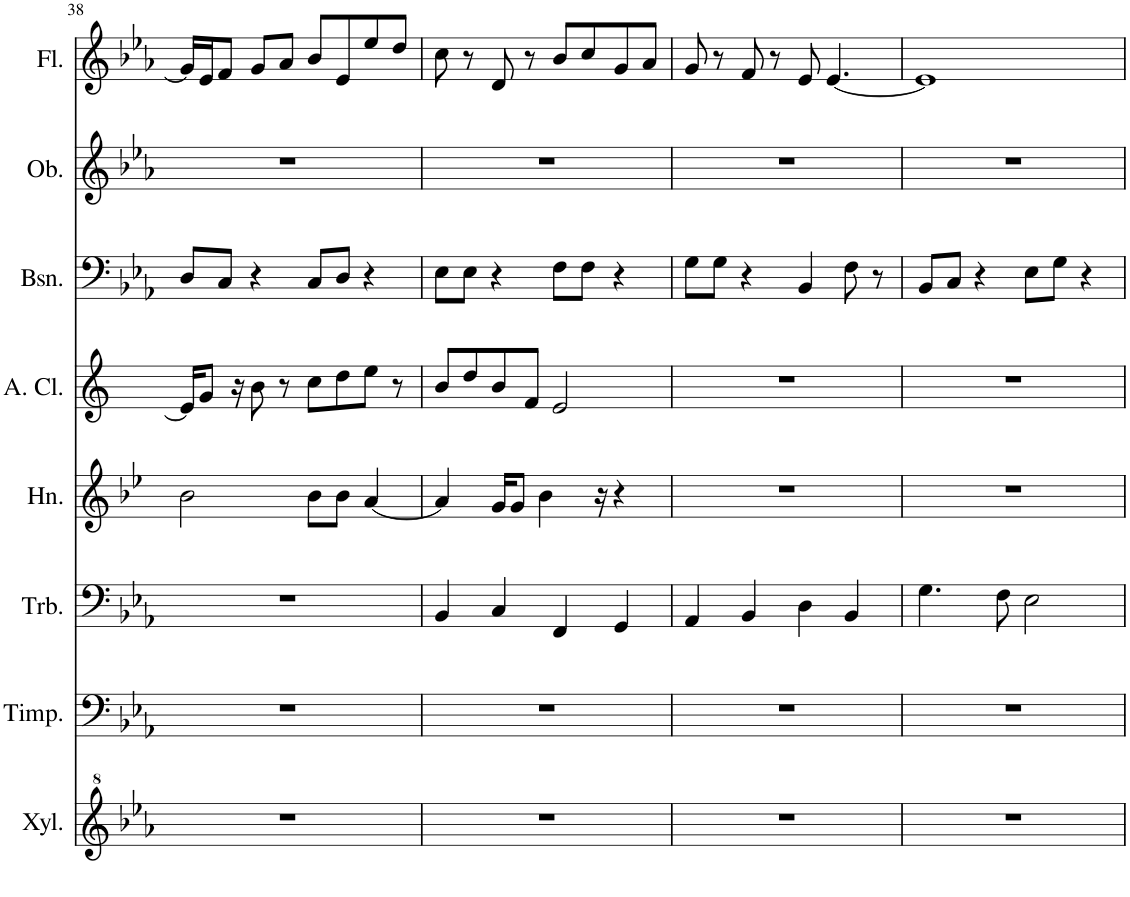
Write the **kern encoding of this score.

**kern	**kern	**kern	**kern	**kern	**kern	**kern	**kern
*part8	*part7	*part6	*part5	*part4	*part3	*part2	*part1
*staff8	*staff7	*staff6	*staff5	*staff4	*staff3	*staff2	*staff1
*I"Xylophone	*I"Timpani	*I"Trombone	*I"Horn	*I"Alto Clarinet	*I"Bassoon	*I"Oboe	*I"Flute
*I'Xyl.	*I'Timp.	*I'Trb.	*I'Hn.	*I'A. Cl.	*I'Bsn.	*I'Ob.	*I'Fl.
!!LO:PB:g=z
*clefG^2	*clefF4	*clefF4	*clefG2	*clefG2	*clefF4	*clefG2	*clefG2
*	*	*	*Trd4c7	*Trd5c9	*	*	*
*k[b-e-a-]	*k[b-e-a-]	*k[b-e-a-]	*k[b-e-]	*k[]	*k[b-e-a-]	*k[b-e-a-]	*k[b-e-a-]
*M4/4	*M4/4	*M4/4	*M4/4	*M4/4	*M4/4	*M4/4	*M4/4
=38	=38	=38	=38	=38	=38	=38	=38
1r	1r	1r	2b-\	16e/KL]	8D/L	1r	16g/LL]
.	.	.	.	8g/J	.	.	16e-/J
.	.	.	.	.	8C/J	.	8f/J
.	.	.	.	16r	.	.	.
.	.	.	.	8b\	4r	.	8g/L
.	.	.	.	8r	.	.	8a-/J
.	.	.	8b-\L	8cc\L	8C/L	.	8b-/L
.	.	.	8b-\J	8dd\	8D/J	.	8e-/
.	.	.	[4a/	8ee\J	4r	.	8ee-/
.	.	.	.	8r	.	.	8dd/J
=39	=39	=39	=39	=39	=39	=39	=39
1r	1r	4BB-/	4a/]	8b/L	8E-\L	1r	8cc\
.	.	.	.	8dd/	8E-\J	.	8r
.	.	4C/	16g/KL	8b/	4r	.	8d/
.	.	.	8g/J	.	.	.	.
.	.	.	.	8f/J	.	.	8r
.	.	.	4b-\	.	.	.	.
.	.	4FF/	.	2e/	8F\L	.	8b-/L
.	.	.	.	.	8F\J	.	8cc/
.	.	.	16r	.	.	.	.
.	.	4GG/	4r	.	4r	.	8g/
.	.	.	.	.	.	.	8a-/J
=40	=40	=40	=40	=40	=40	=40	=40
1r	1r	4AA-/	1r	1r	8G\L	1r	8g/
.	.	.	.	.	8G\J	.	8r
.	.	4BB-/	.	.	4r	.	8f/
.	.	.	.	.	.	.	8r
.	.	4D\	.	.	4BB-/	.	8e-/
.	.	.	.	.	.	.	[4.e-/
.	.	4BB-/	.	.	8F\	.	.
.	.	.	.	.	8r	.	.
=41	=41	=41	=41	=41	=41	=41	=41
1r	1r	4.G\	1r	1r	8BB-/L	1r	1e-]
.	.	.	.	.	8C/J	.	.
.	.	.	.	.	4r	.	.
.	.	8F\	.	.	.	.	.
.	.	2E-\	.	.	8E-\L	.	.
.	.	.	.	.	8G\J	.	.
.	.	.	.	.	4r	.	.
=	=	=	=	=	=	=	=
*-	*-	*-	*-	*-	*-	*-	*-
